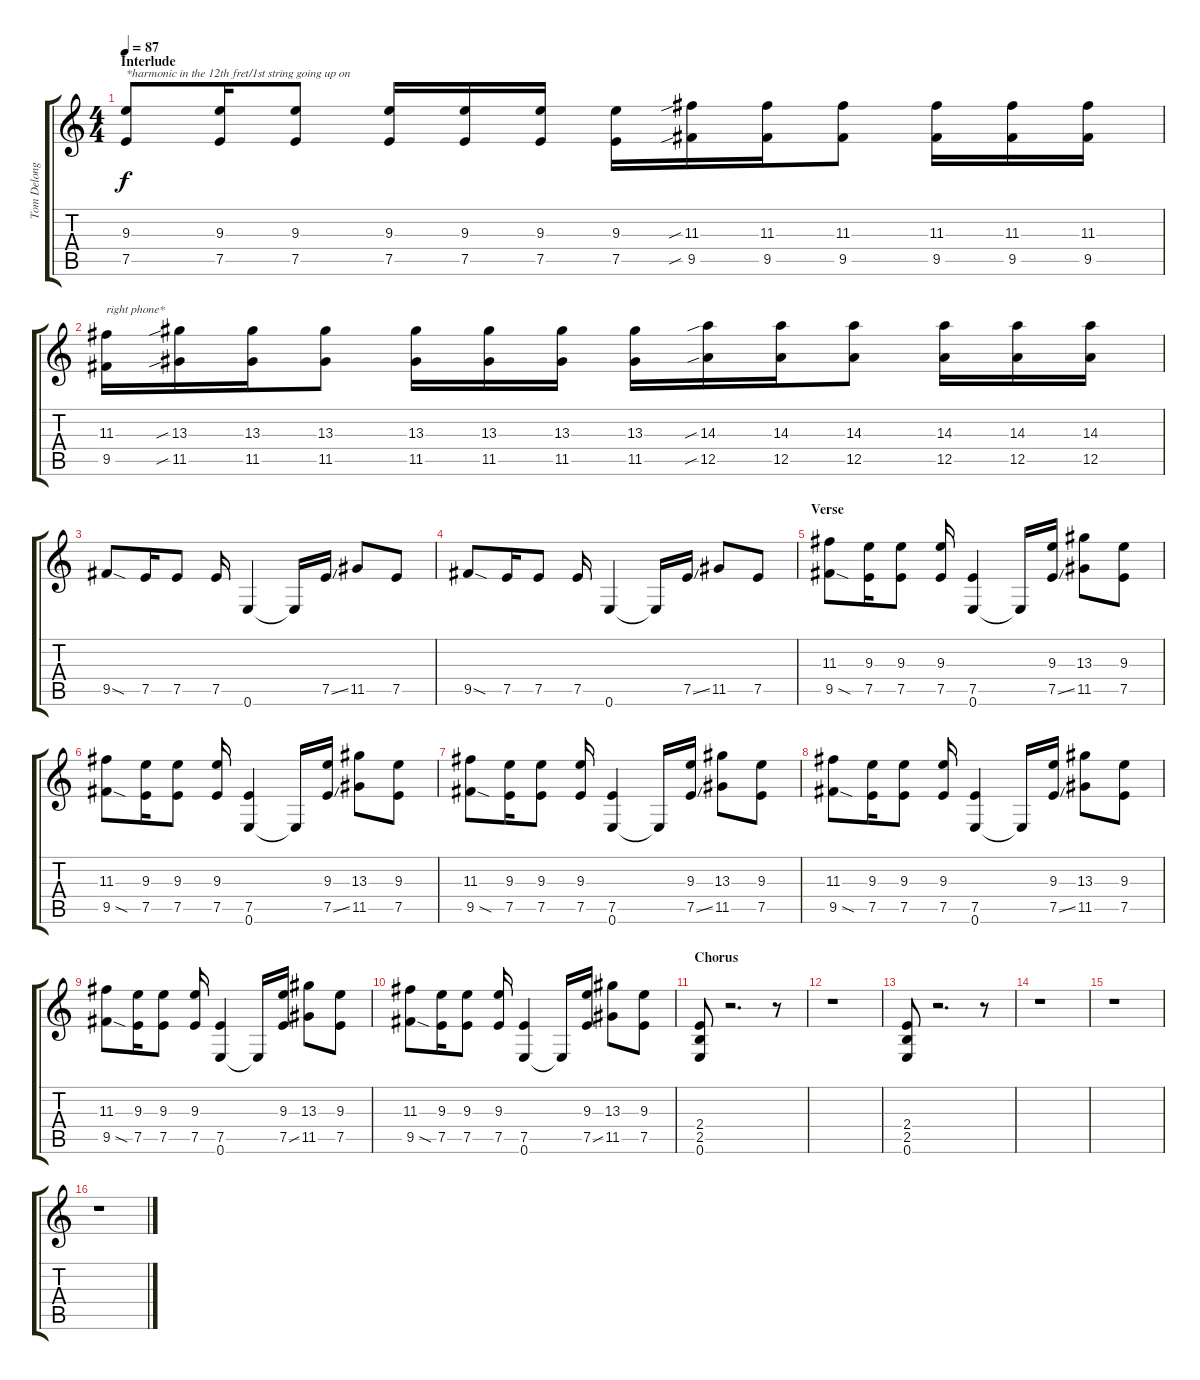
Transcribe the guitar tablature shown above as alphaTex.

\track ("Tom Delonge" "Tom Delong") {instrument overdrivenguitar}
\staff {score tabs}
\tuning (E4 B3 G3 D3 A2 E2) {hide}
\ts (4 4)
\section ("" "Interlude")
\tempo 87
\clef g2
\ks c
(9.3 7.5).8{txt "*harmonic in the 12th fret/1st string going up on" dy f} (9.3 7.5).16 (9.3 7.5).8 (9.3 7.5).16 (9.3 7.5).16 (9.3 7.5).16 (9.3 7.5).16 (11.3{sib} 9.5{sib}).16 (11.3 9.5).16 (11.3 9.5).8 (11.3 9.5).16 (11.3 9.5).16 (11.3 9.5).16 |
(11.3 9.5).16{txt "right phone*"} (13.3{sib} 11.5{sib}).16 (13.3 11.5).16 (13.3 11.5).8 (13.3 11.5).16 (13.3 11.5).16 (13.3 11.5).16 (13.3 11.5).16 (14.3{sib} 12.5{sib}).16 (14.3 12.5).16 (14.3 12.5).8 (14.3 12.5).16 (14.3 12.5).16 (14.3 12.5).16 |
9.5{sod}.8{volume 4} 7.5.16 7.5.8 7.5.16 0.6.4 0.6{t}.16 7.5{ss}.16 11.5.8 7.5.8 |
9.5{sod}.8 7.5.16 7.5.8 7.5.16 0.6.4 0.6{t}.16 7.5{ss}.16 11.5.8 7.5.8 |
\section ("" "Verse")
(11.3 9.5{sod}).8{volume 10} (9.3 7.5).16 (9.3 7.5).8 (9.3 7.5).16 (7.5 0.6).4 0.6{t}.16 (9.3 7.5{ss}).16 (13.3 11.5).8 (9.3 7.5).8 |
(11.3 9.5{sod}).8 (9.3 7.5).16 (9.3 7.5).8 (9.3 7.5).16 (7.5 0.6).4 0.6{t}.16 (9.3 7.5{ss}).16 (13.3 11.5).8 (9.3 7.5).8 |
(11.3 9.5{sod}).8 (9.3 7.5).16 (9.3 7.5).8 (9.3 7.5).16 (7.5 0.6).4 0.6{t}.16 (9.3 7.5{ss}).16 (13.3 11.5).8 (9.3 7.5).8 |
(11.3 9.5{sod}).8 (9.3 7.5).16 (9.3 7.5).8 (9.3 7.5).16 (7.5 0.6).4 0.6{t}.16 (9.3 7.5{ss}).16 (13.3 11.5).8 (9.3 7.5).8 |
(11.3 9.5{sod}).8 (9.3 7.5).16 (9.3 7.5).8 (9.3 7.5).16 (7.5 0.6).4 0.6{t}.16 (9.3 7.5{ss}).16 (13.3 11.5).8 (9.3 7.5).8 |
(11.3 9.5{sod}).8 (9.3 7.5).16 (9.3 7.5).8 (9.3 7.5).16 (7.5 0.6).4 0.6{t}.16 (9.3 7.5{ss}).16 (13.3 11.5).8 (9.3 7.5).8 |
\section ("" "Chorus")
(2.4 2.5 0.6).8 r.2{d} r.8 |
r.1 |
(2.4 2.5 0.6).8 r.2{d} r.8 |
r.1 |
r.1 |
r.1
